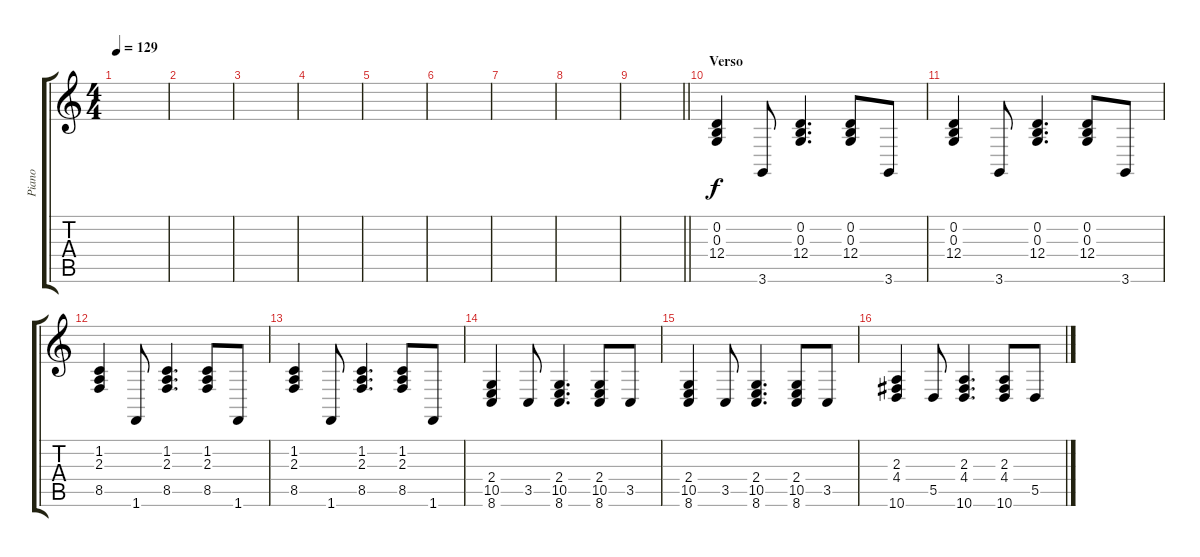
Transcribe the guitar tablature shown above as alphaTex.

\track ("Piano" "Piano") {instrument acousticgrandpiano}
\staff {score tabs}
\tuning (E4 B3 G3 D3 A2 E2) {hide}
\ts (4 4)
\tempo 129
\clef g2
\ks c
|
|
|
|
|
|
|
|
\barLineRight lightlight
|
\section ("" "Verso")
(0.2 0.3 12.4).4 3.6.8 (0.2 0.3 12.4).4{d} (0.2 0.3 12.4).8 3.6.8 |
(0.2 0.3 12.4).4 3.6.8 (0.2 0.3 12.4).4{d} (0.2 0.3 12.4).8 3.6.8 |
(1.2 2.3 8.5).4 1.6.8 (1.2 2.3 8.5).4{d} (1.2 2.3 8.5).8 1.6.8 |
(1.2 2.3 8.5).4 1.6.8 (1.2 2.3 8.5).4{d} (1.2 2.3 8.5).8 1.6.8 |
(2.4 10.5 8.6).4 3.5.8 (2.4 10.5 8.6).4{d} (2.4 10.5 8.6).8 3.5.8 |
(2.4 10.5 8.6).4 3.5.8 (2.4 10.5 8.6).4{d} (2.4 10.5 8.6).8 3.5.8 |
(2.3 4.4 10.6).4 5.5.8 (2.3 4.4 10.6).4{d} (2.3 4.4 10.6).8 5.5.8
